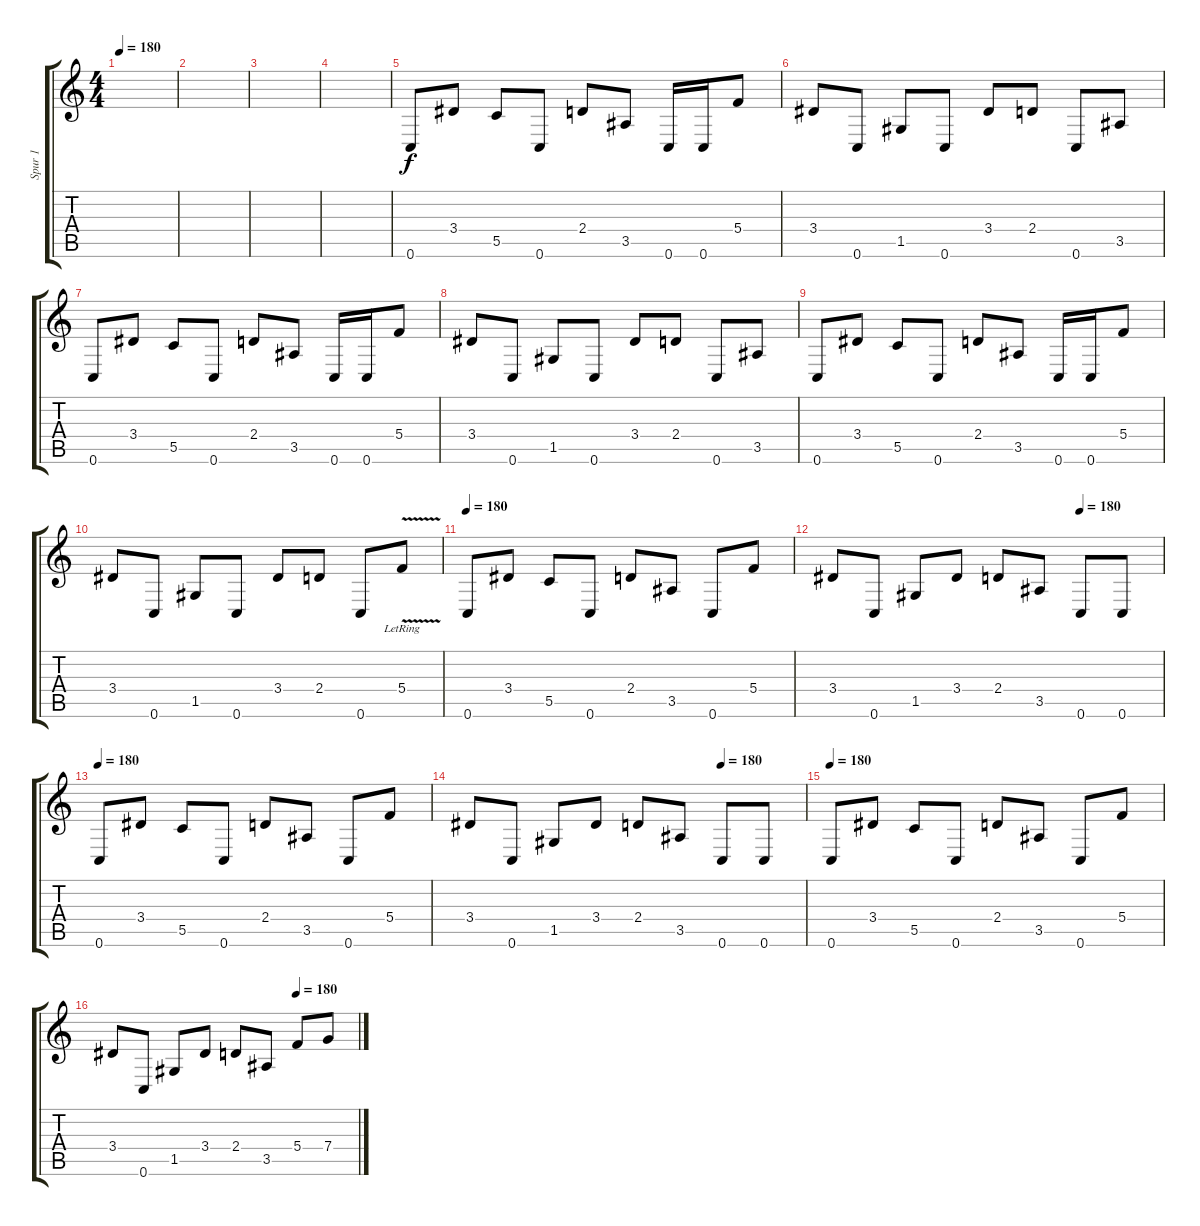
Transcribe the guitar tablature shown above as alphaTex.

\track ("Spur 1" "Spur 1") {instrument distortionguitar}
\staff {score tabs}
\tuning (D4 A3 F3 C3 G2 C2) {hide}
\ts (4 4)
\tempo 180
\clef g2
\ks c
|
|
|
|
0.6.8 3.4.8 5.5.8 0.6.8 2.4.8 3.5.8 0.6.16 0.6.16 5.4.8 |
3.4.8 0.6.8 1.5.8 0.6.8 3.4.8 2.4.8 0.6.8 3.5.8 |
0.6.8 3.4.8 5.5.8 0.6.8 2.4.8 3.5.8 0.6.16 0.6.16 5.4.8 |
3.4.8 0.6.8 1.5.8 0.6.8 3.4.8 2.4.8 0.6.8 3.5.8 |
0.6.8 3.4.8 5.5.8 0.6.8 2.4.8 3.5.8 0.6.16 0.6.16 5.4.8 |
3.4.8 0.6.8 1.5.8 0.6.8 3.4.8 2.4.8 0.6.8 5.4{v lr}.8 |
\tempo 180
0.6.8 3.4.8 5.5.8 0.6.8 2.4.8 3.5.8 0.6.8 5.4.8 |
\tempo (180 0.75)
3.4.8 0.6.8 1.5.8 3.4.8 2.4.8 3.5.8 0.6.8 0.6.8 |
\tempo 180
0.6.8 3.4.8 5.5.8 0.6.8 2.4.8 3.5.8 0.6.8 5.4.8 |
\tempo (180 0.75)
3.4.8 0.6.8 1.5.8 3.4.8 2.4.8 3.5.8 0.6.8 0.6.8 |
\tempo 180
0.6.8 3.4.8 5.5.8 0.6.8 2.4.8 3.5.8 0.6.8 5.4.8 |
\tempo (180 0.75)
3.4.8 0.6.8 1.5.8 3.4.8 2.4.8 3.5.8 5.4.8 7.4.8
